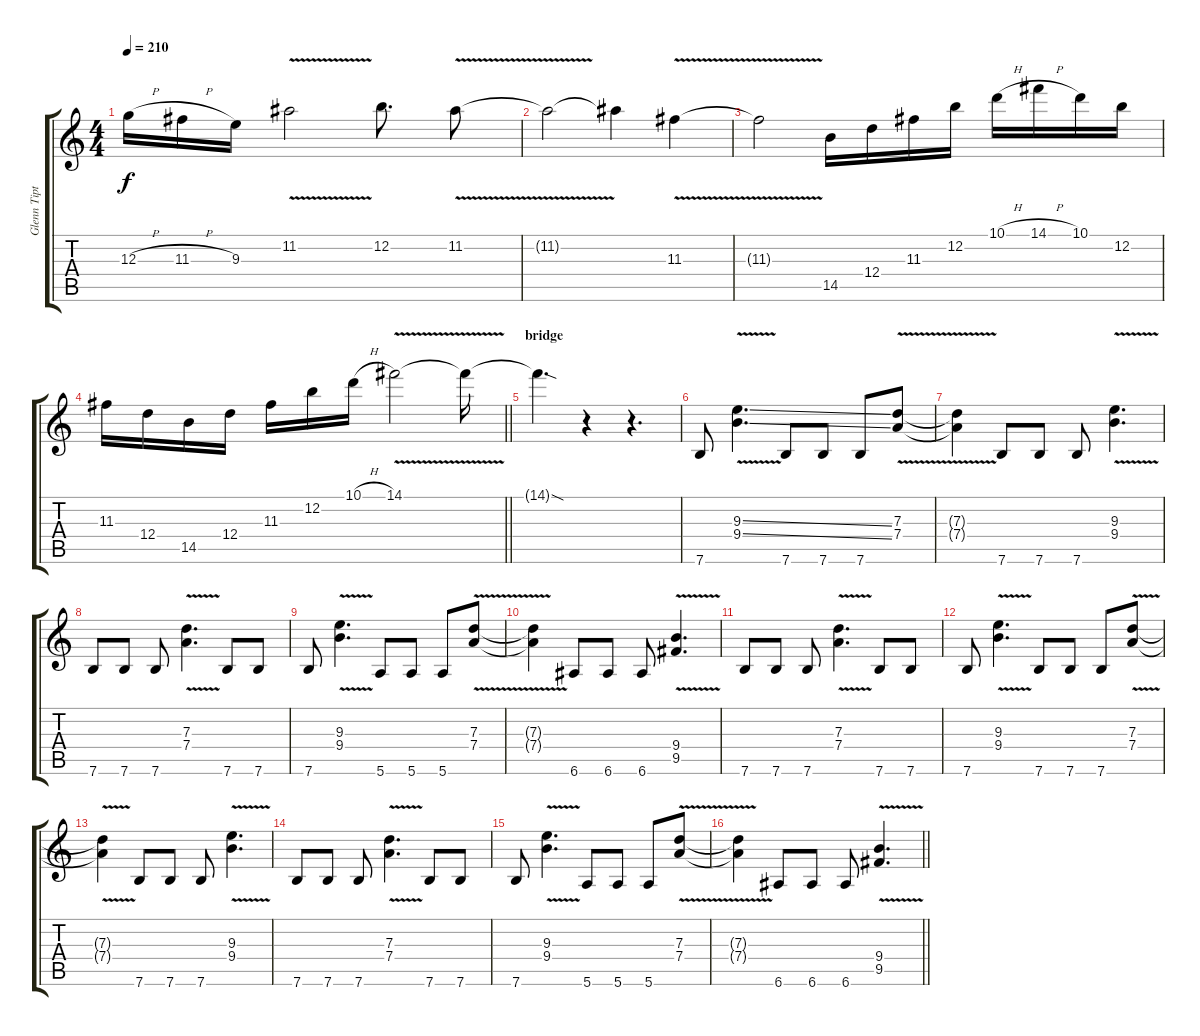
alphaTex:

\track ("Glenn Tipton" "Glenn Tipt") {instrument distortionguitar}
\staff {score tabs}
\tuning (E4 B3 G3 D3 A2 E2) {hide}
\ts (4 4)
\tempo 210
\clef g2
\ks c
12.3{h}.16{dy f} 11.3{h}.16 9.3.16 11.2{v}.2 12.2.8{d} 11.2{v}.8 |
11.2{t}.2 11.2{t}.4 11.3{v}.4 |
11.3{t}.2 14.5.16 12.4.16 11.3.16 12.2.16 10.1{h}.16 14.1{h}.16 10.1.16 12.2.16 |
\barLineRight lightlight
11.3.16 12.4.16 14.5.16 12.4.16 11.3.16 12.2.16 10.1{h}.16 14.1{v}.2 14.1{t}.16 |
\section ("" "bridge")
14.1{sod t}.4{d} r.4 r.4{d} |
7.6.8{volume 10} (9.3{v ss} 9.4{v ss}).4{d} 7.6.8 7.6.8 7.6.8 (7.3{v} 7.4{v}).8 |
(7.3{t} 7.4{t}).4 7.6.8 7.6.8 7.6.8 (9.3{v} 9.4{v}).4{d} |
7.6.8 7.6.8 7.6.8 (7.3{v} 7.4{v}).4{d} 7.6.8 7.6.8 |
7.6.8 (9.3{v} 9.4{v}).4{d} 5.6.8 5.6.8 5.6.8 (7.3{v} 7.4).8 |
(7.3{t} 7.4{t}).4 6.6.8 6.6.8 6.6.8 (9.4{v} 9.5).4{d} |
7.6.8 7.6.8 7.6.8 (7.3{v} 7.4{v}).4{d} 7.6.8 7.6.8 |
7.6.8 (9.3{v} 9.4{v}).4{d} 7.6.8 7.6.8 7.6.8 (7.3{v} 7.4{v}).8 |
(7.3{t} 7.4{t}).4 7.6.8 7.6.8 7.6.8 (9.3{v} 9.4{v}).4{d} |
7.6.8 7.6.8 7.6.8 (7.3{v} 7.4{v}).4{d} 7.6.8 7.6.8 |
7.6.8 (9.3{v} 9.4{v}).4{d} 5.6.8 5.6.8 5.6.8 (7.3{v} 7.4{v}).8 |
\barLineRight lightlight
(7.3{t} 7.4{t}).4 6.6.8 6.6.8 6.6.8 (9.4{v} 9.5).4{d}
